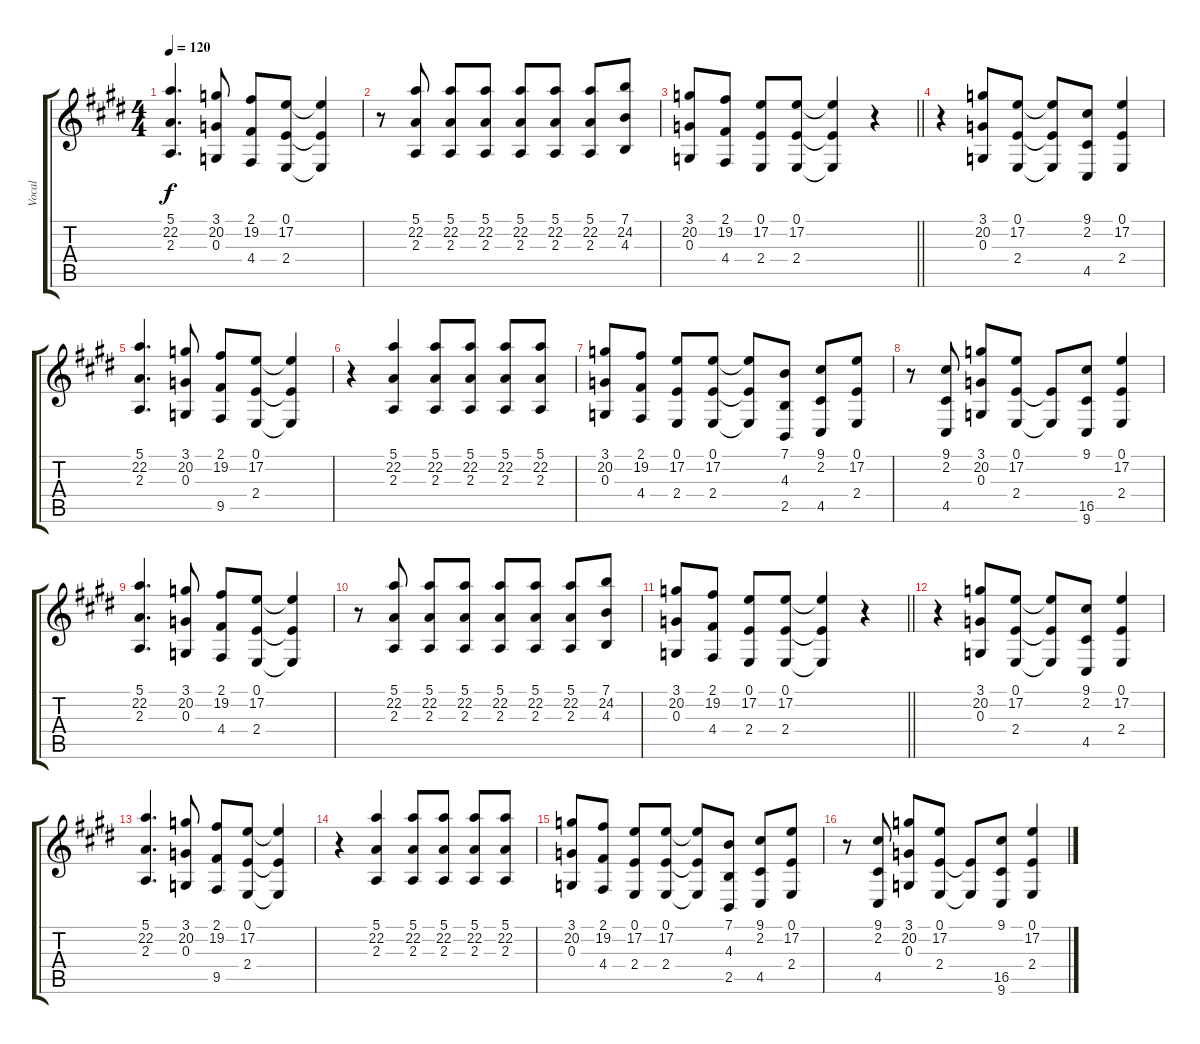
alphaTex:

\track ("Vocal" "Vocal") {mute instrument stringensemble1}
\staff {score tabs}
\tuning (E4 B3 G3 D3 A2 E2) {hide}
\ts (4 4)
\tempo 120
\clef g2
\ks e
(5.1 22.2 2.3).4{d dy f} (3.1 20.2 0.3).8 (2.1 19.2 4.4).8 (0.1 17.2 2.4).8 (0.1{t} 17.2{t} 2.4{t}).4 |
r.8 (5.1 22.2 2.3).8 (5.1 22.2 2.3).8 (5.1 22.2 2.3).8 (5.1 22.2 2.3).8 (5.1 22.2 2.3).8 (5.1 22.2 2.3).8 (7.1 24.2 4.3).8 |
\barLineRight lightlight
(3.1 20.2 0.3).8 (2.1 19.2 4.4).8 (0.1 17.2 2.4).8 (0.1 17.2 2.4).8 (0.1{t} 17.2{t} 2.4{t}).4 r.4 |
r.4{volume 11} (3.1 20.2 0.3).8 (0.1 17.2 2.4).8 (0.1{t} 17.2{t} 2.4{t}).8 (9.1 2.2 4.5).8 (0.1 17.2 2.4).4 |
(5.1 22.2 2.3).4{d volume 10} (3.1 20.2 0.3).8 (2.1 19.2 9.5).8 (0.1 17.2 2.4).8 (0.1{t} 17.2{t} 2.4{t}).4 |
r.4{volume 9} (5.1 22.2 2.3).4 (5.1 22.2 2.3).8 (5.1 22.2 2.3).8 (5.1 22.2 2.3).8 (5.1 22.2 2.3).8 |
(3.1 20.2 0.3).8{volume 8} (2.1 19.2 4.4).8 (0.1 17.2 2.4).8 (0.1 17.2 2.4).8 (0.1{t} 17.2{t} 2.4{t}).8 (7.1 4.3 2.5).8 (9.1 2.2 4.5).8 (0.1 17.2 2.4).8 |
r.8{volume 7} (9.1 2.2 4.5).8 (3.1 20.2 0.3).8 (0.1 17.2 2.4).8 (0.1{t} 2.4{t}).8 (9.1 16.5 9.6).8 (0.1 17.2 2.4).4 |
(5.1 22.2 2.3).4{d volume 6} (3.1 20.2 0.3).8 (2.1 19.2 4.4).8 (0.1 17.2 2.4).8 (0.1{t} 17.2{t} 2.4{t}).4 |
r.8 (5.1 22.2 2.3).8{volume 5} (5.1 22.2 2.3).8 (5.1 22.2 2.3).8 (5.1 22.2 2.3).8 (5.1 22.2 2.3).8 (5.1 22.2 2.3).8 (7.1 24.2 4.3).8 |
\barLineRight lightlight
(3.1 20.2 0.3).8{volume 4} (2.1 19.2 4.4).8 (0.1 17.2 2.4).8 (0.1 17.2 2.4).8 (0.1{t} 17.2{t} 2.4{t}).4 r.4 |
r.4{volume 3} (3.1 20.2 0.3).8 (0.1 17.2 2.4).8 (0.1{t} 17.2{t} 2.4{t}).8 (9.1 2.2 4.5).8 (0.1 17.2 2.4).4 |
(5.1 22.2 2.3).4{d} (3.1 20.2 0.3).8 (2.1 19.2 9.5).8 (0.1 17.2 2.4).8 (0.1{t} 17.2{t} 2.4{t}).4 |
r.4 (5.1 22.2 2.3).4 (5.1 22.2 2.3).8 (5.1 22.2 2.3).8 (5.1 22.2 2.3).8 (5.1 22.2 2.3).8 |
(3.1 20.2 0.3).8{volume 2} (2.1 19.2 4.4).8 (0.1 17.2 2.4).8 (0.1 17.2 2.4).8 (0.1{t} 17.2{t} 2.4{t}).8 (7.1 4.3 2.5).8 (9.1 2.2 4.5).8 (0.1 17.2 2.4).8 |
r.8 (9.1 2.2 4.5).8 (3.1 20.2 0.3).8 (0.1 17.2 2.4).8 (0.1{t} 2.4{t}).8 (9.1 16.5 9.6).8 (0.1 17.2 2.4).4
